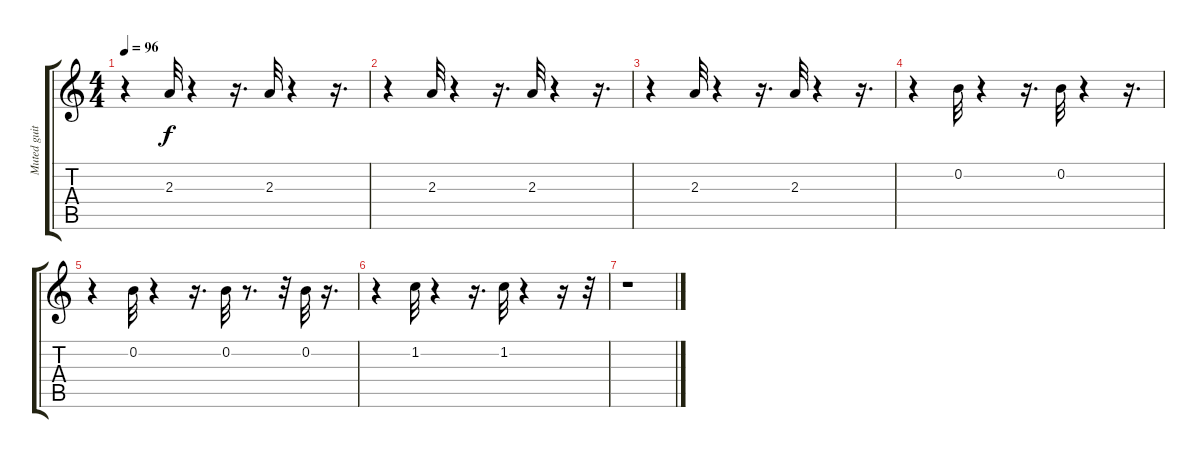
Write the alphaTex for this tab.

\track ("Muted guitar" "Muted guit") {instrument electricguitarmuted}
\staff {score tabs}
\tuning (E4 B3 G3 D3 A2 E2) {hide}
\ts (4 4)
\tempo 96
\clef g2
\ks c
r.4{dy f} 2.3.32 r.4 r.16{d} 2.3.32 r.4 r.16{d} |
r.4 2.3.32 r.4 r.16{d} 2.3.32 r.4 r.16{d} |
r.4 2.3.32 r.4 r.16{d} 2.3.32 r.4 r.16{d} |
r.4 0.2.32 r.4 r.16{d} 0.2.32 r.4 r.16{d} |
r.4 0.2.32 r.4 r.16{d} 0.2.32 r.8{d} r.32 0.2.32 r.16{d} |
r.4 1.2.32 r.4 r.16{d} 1.2.32 r.4 r.16 r.32 |
r.1
